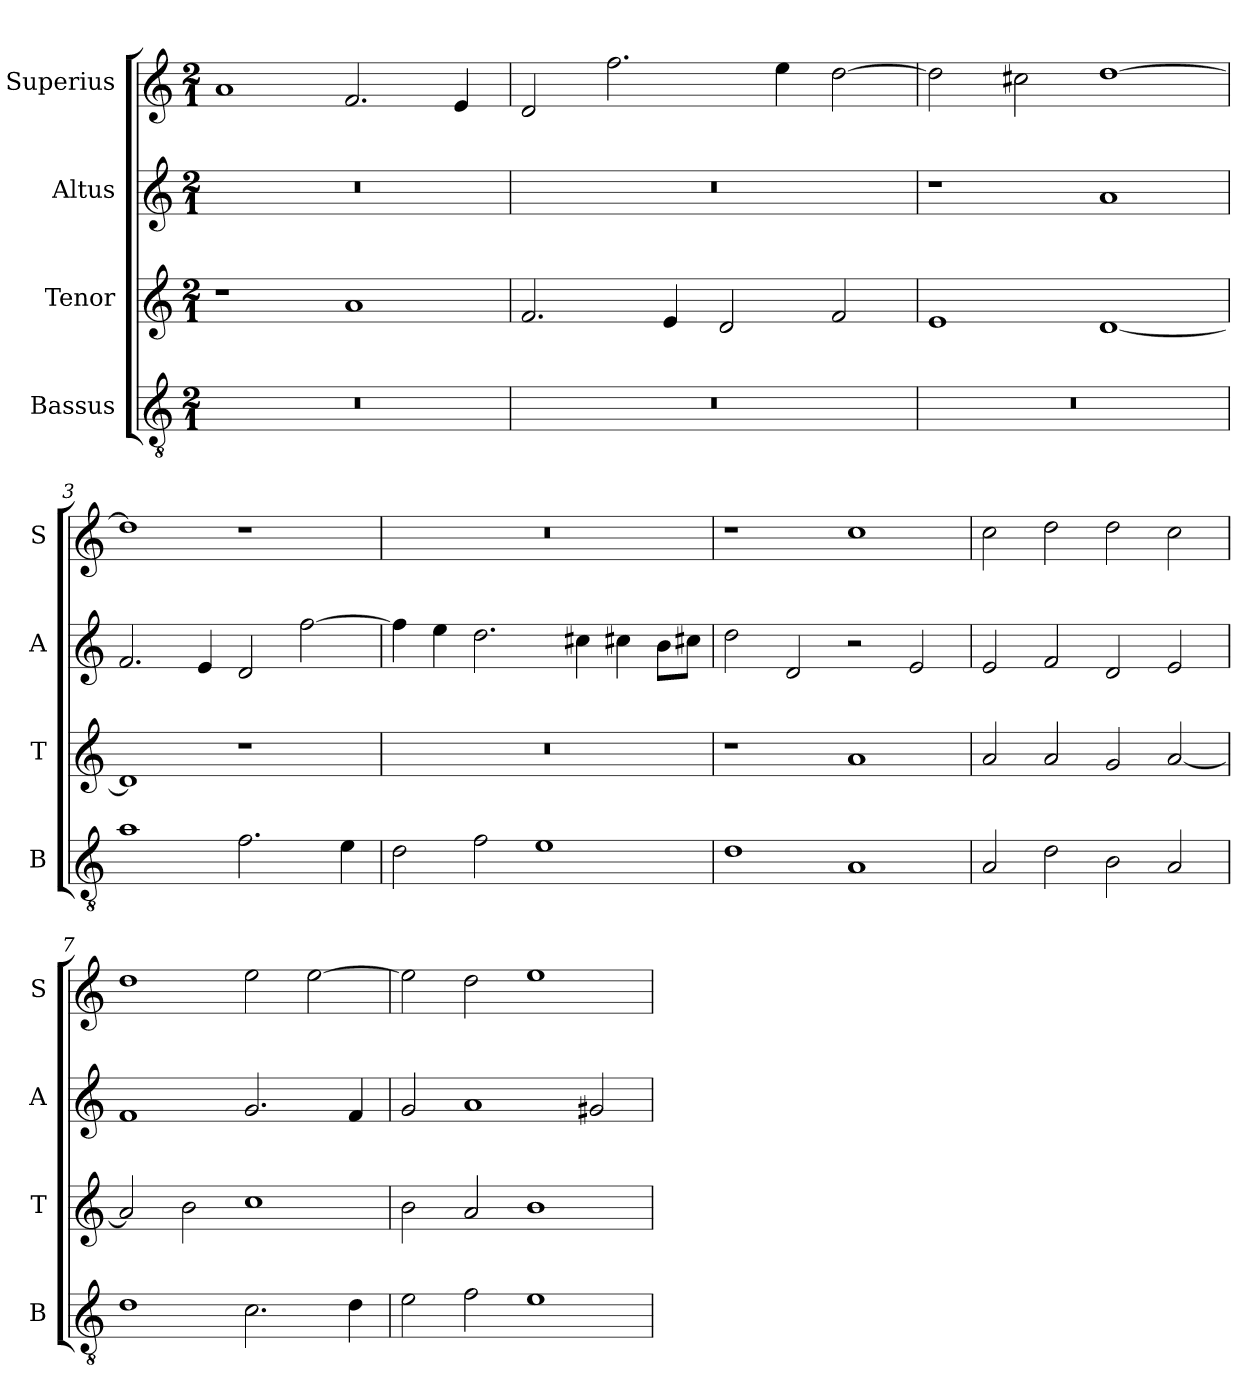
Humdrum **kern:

**kern	**kern	**kern	**kern
*part4	*part3	*part2	*part1
*staff4	*staff3	*staff2	*staff1
*I"Bassus	*I"Tenor	*I"Altus	*I"Superius
*I'B	*I'T	*I'A	*I'S
*clefGv2	*clefG2	*clefG2	*clefG2
*k[]	*k[]	*k[]	*k[]
*C:	*C:	*C:	*C:
*M2/1	*M2/1	*M2/1	*M2/1
=	=	=	=
0r	1r	0r	1a
.	1a	.	2.f
.	.	.	4e
=1	=1	=1	=1
0r	2.f	0r	2d
.	.	.	2.ff
.	4e	.	.
.	2d	.	.
.	.	.	4ee
.	2f	.	[2dd
=2	=2	=2	=2
0r	1e	1r	2dd]
.	.	.	2cc#X
.	[1d	1a	[1dd
=3	=3	=3	=3
1a	1d]	2.f	1dd]
.	.	4e	.
2.f	1r	2d	1r
.	.	[2ff	.
4e	.	.	.
=4	=4	=4	=4
2d	0r	4ff]	0r
.	.	4ee	.
2f	.	2.dd	.
1e	.	.	.
.	.	4cc#X	.
.	.	4cc#X	.
.	.	8bL	.
.	.	8cc#XJ	.
=5	=5	=5	=5
1d	1r	2dd	1r
.	.	2d	.
1A	1a	2r	1cc
.	.	2e	.
=6	=6	=6	=6
2A	2a	2e	2cc
2d	2a	2f	2dd
2B	2g	2d	2dd
2A	[2a	2e	2cc
=7	=7	=7	=7
1d	2a]	1f	1dd
.	2b	.	.
2.c	1cc	2.g	2ee
.	.	.	[2ee
4d	.	4f	.
=8	=8	=8	=8
2e	2b	2g	2ee]
2f	2a	1a	2dd
1e	1b	.	1ee
.	.	2g#X	.
=	=	=	=
*-	*-	*-	*-
